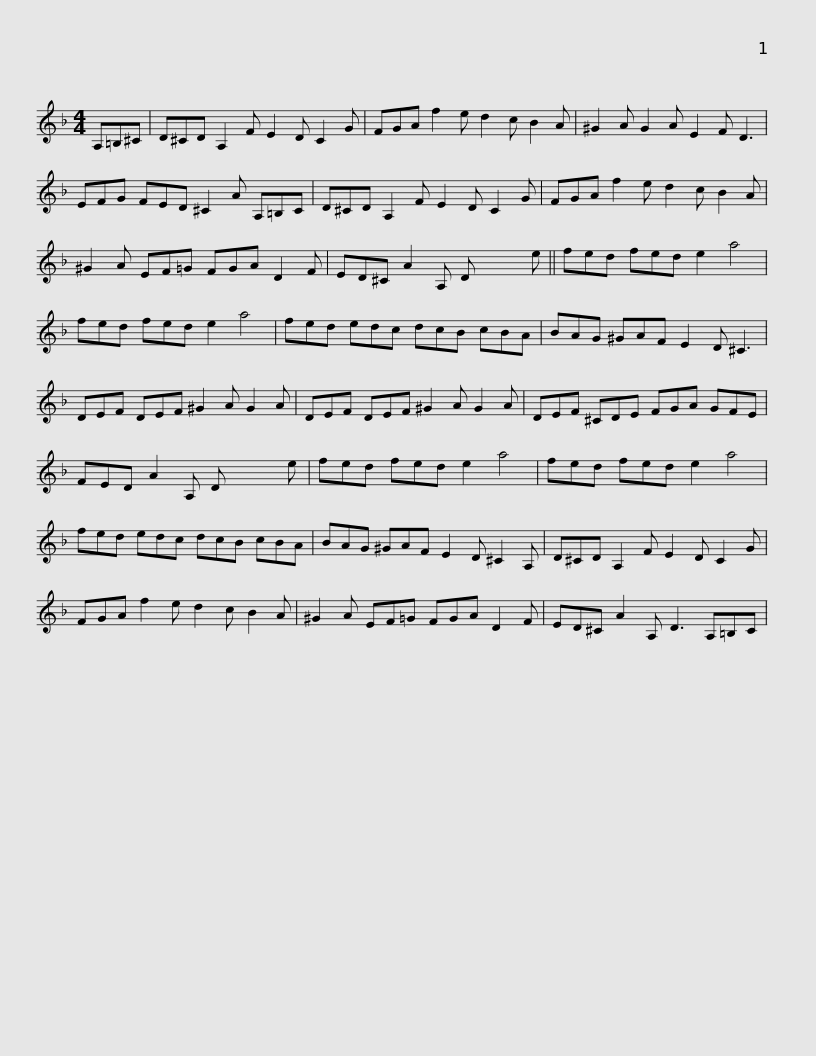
X:1
L:1/8
M:4/4
I:linebreak $
K:Dmin
V:1 treble
V:1
 A,=B,^C | D^CD A,2 F E2 D C2 G | FGA f2 e d2 c B2 A | ^G2 A G2 A E2 F D3 |$ EFG FED ^C2 A A,=B,C | %5
 D^CD A,2 F E2 D C2 G | FGA f2 e d2 c B2 A |$ ^G2 A EF=G FGA D2 F | ED^C A2 A, D x4 e || fed fed e2 a4 | %10
 fed fed e2 a4 |$ fed edc dcB cBA | BAG ^GAF E2 D ^C3 | DEF DEF ^G2 A G2 A |$ DEF DEF ^G2 A G2 A | %15
 DEF ^CDE FGA GFE | FED A2 A, D x4 e | fed fed e2 a4 |$ fed fed e2 a4 | fed edc dcB cBA | %20
 BAG ^GAF E2 D ^C2 A, |$ D^CD A,2 F E2 D C2 G | FGA f2 e d2 c B2 A | ^G2 A EF=G FGA D2 F |$ ED^C A2 A, D3 A,=B,C | %25
